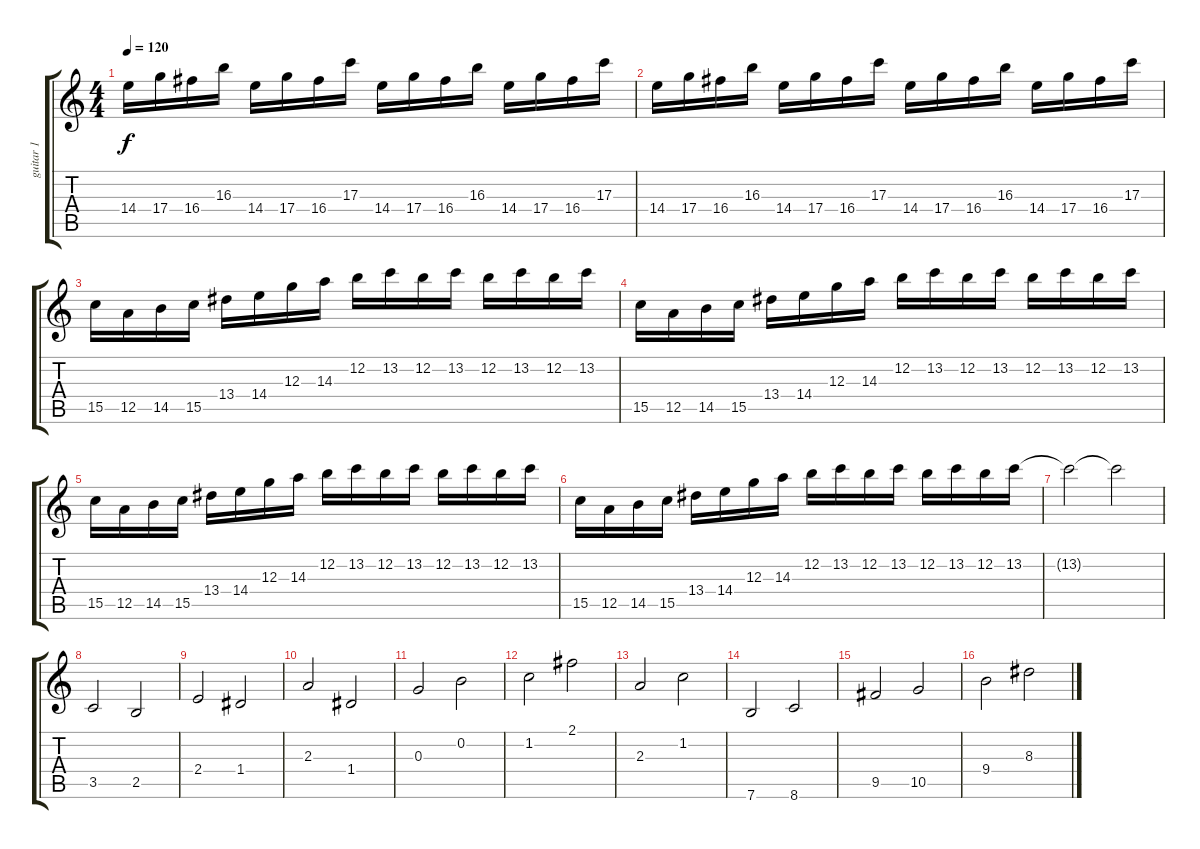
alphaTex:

\track ("guitar 1" "guitar 1") {instrument distortionguitar}
\staff {score tabs}
\tuning (E4 B3 G3 D3 A2 E2) {hide}
\ts (4 4)
\tempo 120
\clef g2
\ks c
14.4.16{dy f} 17.4.16 16.4.16 16.3.16 14.4.16 17.4.16 16.4.16 17.3.16 14.4.16 17.4.16 16.4.16 16.3.16 14.4.16 17.4.16 16.4.16 17.3.16 |
14.4.16 17.4.16 16.4.16 16.3.16 14.4.16 17.4.16 16.4.16 17.3.16 14.4.16 17.4.16 16.4.16 16.3.16 14.4.16 17.4.16 16.4.16 17.3.16 |
15.5.16 12.5.16 14.5.16 15.5.16 13.4.16 14.4.16 12.3.16 14.3.16 12.2.16 13.2.16 12.2.16 13.2.16 12.2.16 13.2.16 12.2.16 13.2.16 |
15.5.16 12.5.16 14.5.16 15.5.16 13.4.16 14.4.16 12.3.16 14.3.16 12.2.16 13.2.16 12.2.16 13.2.16 12.2.16 13.2.16 12.2.16 13.2.16 |
15.5.16 12.5.16 14.5.16 15.5.16 13.4.16 14.4.16 12.3.16 14.3.16 12.2.16 13.2.16 12.2.16 13.2.16 12.2.16 13.2.16 12.2.16 13.2.16 |
15.5.16 12.5.16 14.5.16 15.5.16 13.4.16 14.4.16 12.3.16 14.3.16 12.2.16 13.2.16 12.2.16 13.2.16 12.2.16 13.2.16 12.2.16 13.2.16 |
13.2{t}.2 13.2{t}.2 |
3.5.2 2.5.2 |
2.4.2 1.4.2 |
2.3.2 1.4.2 |
0.3.2 0.2.2 |
1.2.2 2.1.2 |
2.3.2 1.2.2 |
7.6.2 8.6.2 |
9.5.2 10.5.2 |
9.4.2 8.3.2
